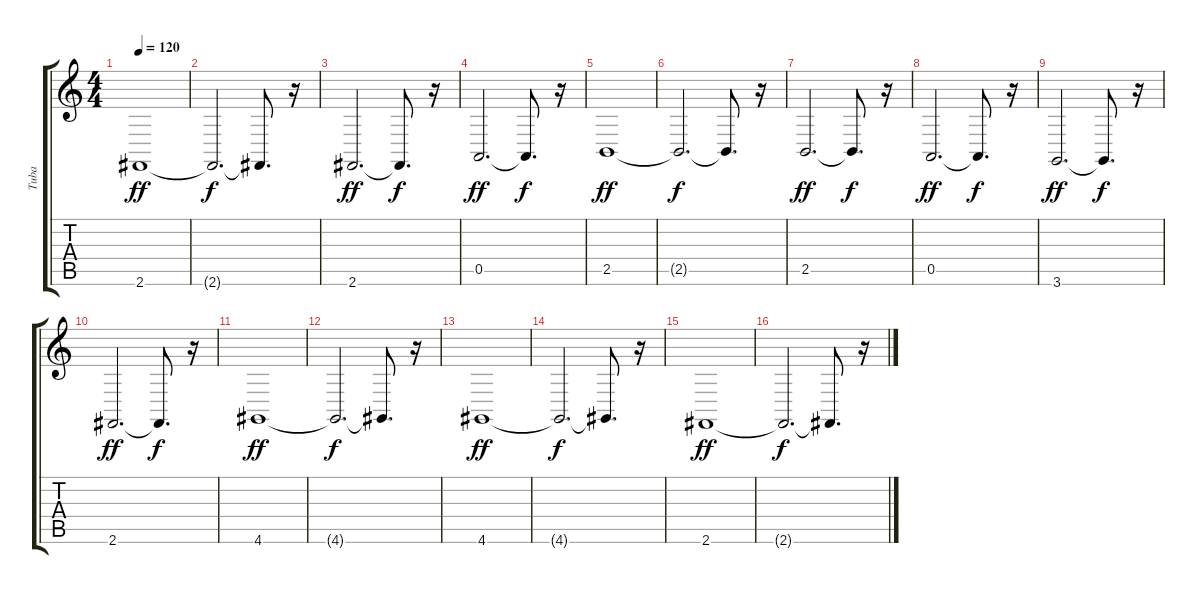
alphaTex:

\track ("Tuba" "Tuba") {instrument tuba}
\staff {score tabs}
\tuning (E4 B3 G3 D3 A2 E2) {hide}
\ts (4 4)
\tempo 120
\clef g2
\ks c
2.6.1{dy ff} |
2.6{t}.2{d dy f} 2.6{t}.8{d} r.16 |
2.6.2{d dy ff} 2.6{t}.8{d dy f} r.16 |
0.5.2{d dy ff} 0.5{t}.8{d dy f} r.16 |
2.5.1{dy ff} |
2.5{t}.2{d dy f} 2.5{t}.8{d} r.16 |
2.5.2{d dy ff} 2.5{t}.8{d dy f} r.16 |
0.5.2{d dy ff} 0.5{t}.8{d dy f} r.16 |
3.6.2{d dy ff} 3.6{t}.8{d dy f} r.16 |
2.6.2{d dy ff} 2.6{t}.8{d dy f} r.16 |
4.6.1{dy ff} |
4.6{t}.2{d dy f} 4.6{t}.8{d} r.16 |
4.6.1{dy ff} |
4.6{t}.2{d dy f} 4.6{t}.8{d} r.16 |
2.6.1{dy ff} |
2.6{t}.2{d dy f} 2.6{t}.8{d} r.16
